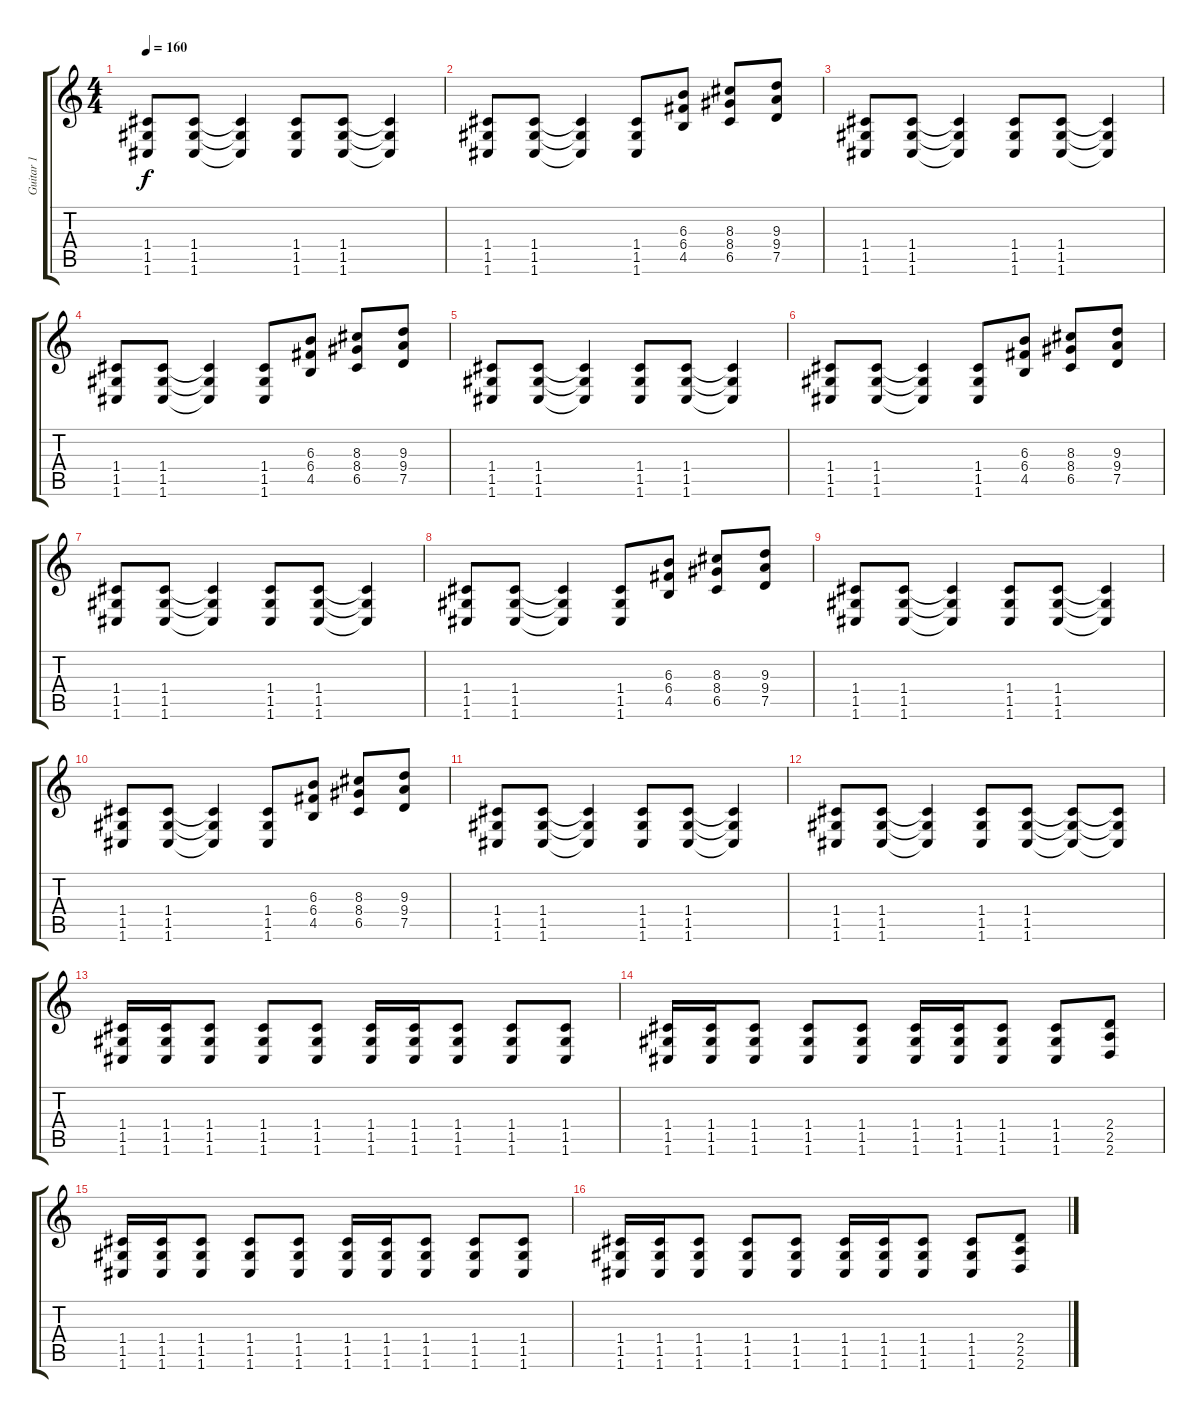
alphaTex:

\track ("Guitar 1" "Guitar 1") {instrument distortionguitar}
\staff {score tabs}
\tuning (D4 A3 F3 C3 G2 C2) {hide}
\ts (4 4)
\tempo 160
\clef g2
\ks c
(1.4 1.5 1.6).8{dy f} (1.4 1.5 1.6).8 (1.4{t} 1.5{t} 1.6{t}).4 (1.4 1.5 1.6).8 (1.4 1.5 1.6).8 (1.4{t} 1.5{t} 1.6{t}).4 |
(1.4 1.5 1.6).8 (1.4 1.5 1.6).8 (1.4{t} 1.5{t} 1.6{t}).4 (1.4 1.5 1.6).8 (6.3 6.4 4.5).8 (8.3 8.4 6.5).8 (9.3 9.4 7.5).8 |
(1.4 1.5 1.6).8 (1.4 1.5 1.6).8 (1.4{t} 1.5{t} 1.6{t}).4 (1.4 1.5 1.6).8 (1.4 1.5 1.6).8 (1.4{t} 1.5{t} 1.6{t}).4 |
(1.4 1.5 1.6).8 (1.4 1.5 1.6).8 (1.4{t} 1.5{t} 1.6{t}).4 (1.4 1.5 1.6).8 (6.3 6.4 4.5).8 (8.3 8.4 6.5).8 (9.3 9.4 7.5).8 |
(1.4 1.5 1.6).8 (1.4 1.5 1.6).8 (1.4{t} 1.5{t} 1.6{t}).4 (1.4 1.5 1.6).8 (1.4 1.5 1.6).8 (1.4{t} 1.5{t} 1.6{t}).4 |
(1.4 1.5 1.6).8 (1.4 1.5 1.6).8 (1.4{t} 1.5{t} 1.6{t}).4 (1.4 1.5 1.6).8 (6.3 6.4 4.5).8 (8.3 8.4 6.5).8 (9.3 9.4 7.5).8 |
(1.4 1.5 1.6).8 (1.4 1.5 1.6).8 (1.4{t} 1.5{t} 1.6{t}).4 (1.4 1.5 1.6).8 (1.4 1.5 1.6).8 (1.4{t} 1.5{t} 1.6{t}).4 |
(1.4 1.5 1.6).8 (1.4 1.5 1.6).8 (1.4{t} 1.5{t} 1.6{t}).4 (1.4 1.5 1.6).8 (6.3 6.4 4.5).8 (8.3 8.4 6.5).8 (9.3 9.4 7.5).8 |
(1.4 1.5 1.6).8 (1.4 1.5 1.6).8 (1.4{t} 1.5{t} 1.6{t}).4 (1.4 1.5 1.6).8 (1.4 1.5 1.6).8 (1.4{t} 1.5{t} 1.6{t}).4 |
(1.4 1.5 1.6).8 (1.4 1.5 1.6).8 (1.4{t} 1.5{t} 1.6{t}).4 (1.4 1.5 1.6).8 (6.3 6.4 4.5).8 (8.3 8.4 6.5).8 (9.3 9.4 7.5).8 |
(1.4 1.5 1.6).8 (1.4 1.5 1.6).8 (1.4{t} 1.5{t} 1.6{t}).4 (1.4 1.5 1.6).8 (1.4 1.5 1.6).8 (1.4{t} 1.5{t} 1.6{t}).4 |
(1.4 1.5 1.6).8 (1.4 1.5 1.6).8 (1.4{t} 1.5{t} 1.6{t}).4 (1.4 1.5 1.6).8 (1.4 1.5 1.6).8 (1.4{t} 1.5{t} 1.6{t}).8 (1.4{t} 1.5{t} 1.6{t}).8 |
(1.4 1.5 1.6).16{volume 15 balance 8} (1.4 1.5 1.6).16 (1.4 1.5 1.6).8 (1.4 1.5 1.6).8 (1.4 1.5 1.6).8 (1.4 1.5 1.6).16 (1.4 1.5 1.6).16 (1.4 1.5 1.6).8 (1.4 1.5 1.6).8 (1.4 1.5 1.6).8 |
(1.4 1.5 1.6).16 (1.4 1.5 1.6).16 (1.4 1.5 1.6).8 (1.4 1.5 1.6).8 (1.4 1.5 1.6).8 (1.4 1.5 1.6).16 (1.4 1.5 1.6).16 (1.4 1.5 1.6).8 (1.4 1.5 1.6).8 (2.4 2.5 2.6).8 |
(1.4 1.5 1.6).16 (1.4 1.5 1.6).16 (1.4 1.5 1.6).8 (1.4 1.5 1.6).8 (1.4 1.5 1.6).8 (1.4 1.5 1.6).16 (1.4 1.5 1.6).16 (1.4 1.5 1.6).8 (1.4 1.5 1.6).8 (1.4 1.5 1.6).8 |
(1.4 1.5 1.6).16 (1.4 1.5 1.6).16 (1.4 1.5 1.6).8 (1.4 1.5 1.6).8 (1.4 1.5 1.6).8 (1.4 1.5 1.6).16 (1.4 1.5 1.6).16 (1.4 1.5 1.6).8 (1.4 1.5 1.6).8 (2.4 2.5 2.6).8
